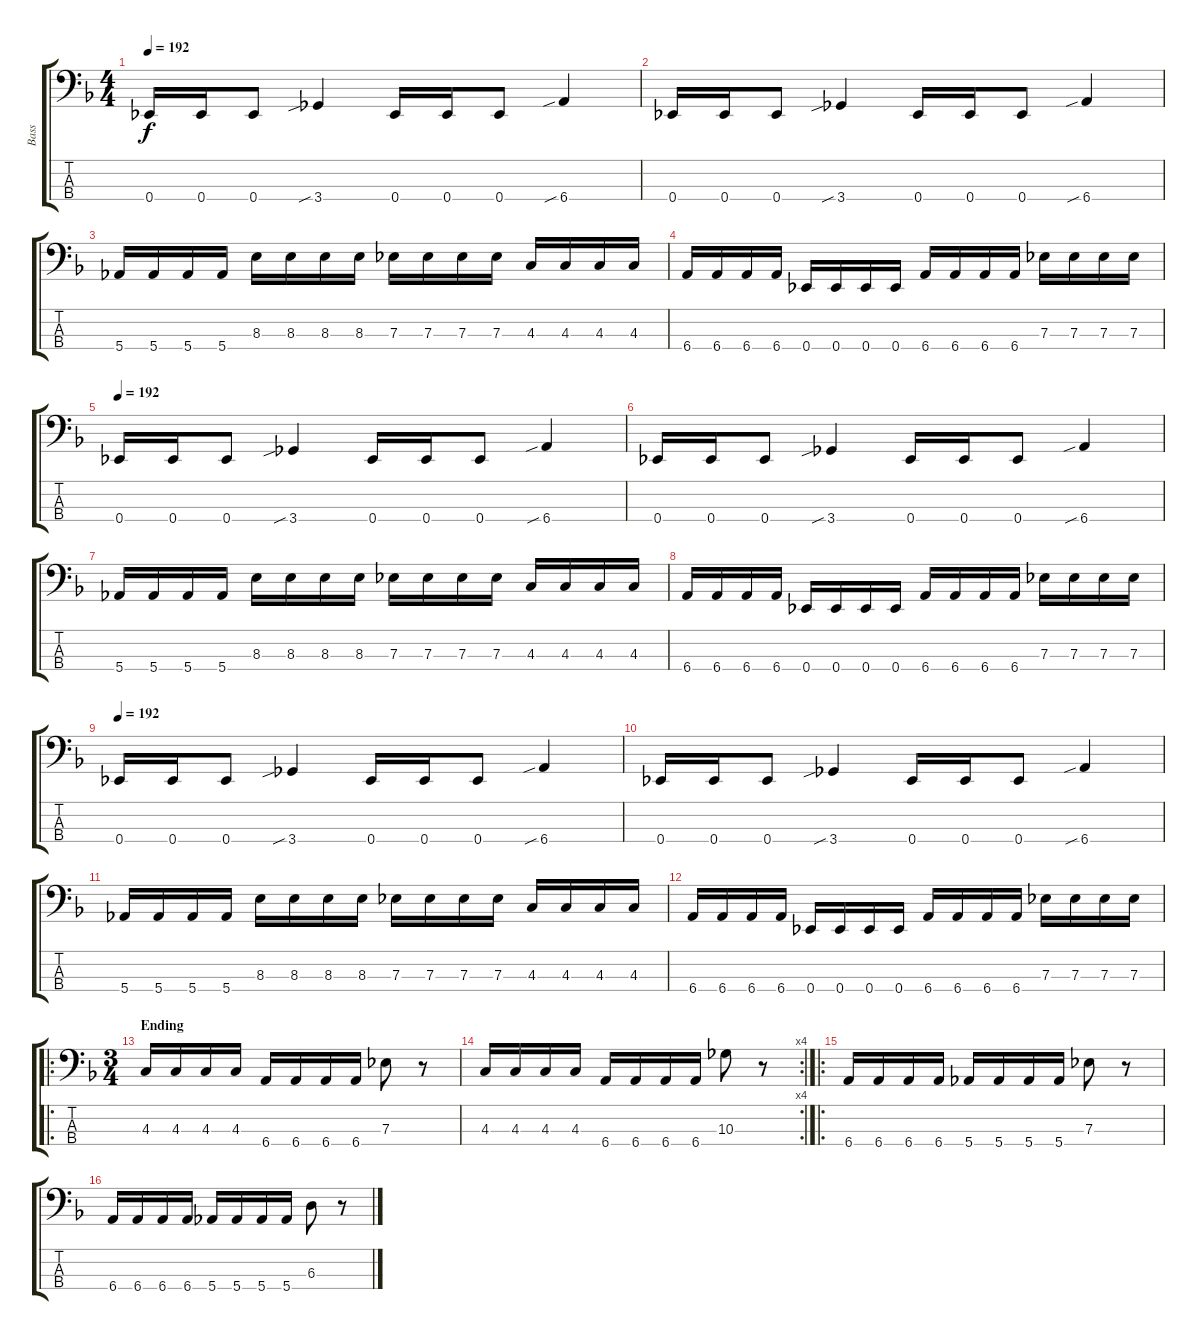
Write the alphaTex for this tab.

\track ("Bass" "Bass") {instrument electricbasspick}
\staff {score tabs}
\tuning (Gb2 Db2 Ab1 Eb1) {hide}
\ts (4 4)
\tempo 192
\clef f4
\ks f
0.4.16{dy f} 0.4.16 0.4.8 3.4{sib}.4 0.4.16 0.4.16 0.4.8 6.4{sib}.4 |
0.4.16 0.4.16 0.4.8 3.4{sib}.4 0.4.16 0.4.16 0.4.8 6.4{sib}.4 |
5.4.16 5.4.16 5.4.16 5.4.16 8.3.16 8.3.16 8.3.16 8.3.16 7.3.16 7.3.16 7.3.16 7.3.16 4.3.16 4.3.16 4.3.16 4.3.16 |
6.4.16 6.4.16 6.4.16 6.4.16 0.4.16 0.4.16 0.4.16 0.4.16 6.4.16 6.4.16 6.4.16 6.4.16 7.3.16 7.3.16 7.3.16 7.3.16 |
\tempo 192
0.4.16 0.4.16 0.4.8 3.4{sib}.4 0.4.16 0.4.16 0.4.8 6.4{sib}.4 |
0.4.16 0.4.16 0.4.8 3.4{sib}.4 0.4.16 0.4.16 0.4.8 6.4{sib}.4 |
5.4.16 5.4.16 5.4.16 5.4.16 8.3.16 8.3.16 8.3.16 8.3.16 7.3.16 7.3.16 7.3.16 7.3.16 4.3.16 4.3.16 4.3.16 4.3.16 |
6.4.16 6.4.16 6.4.16 6.4.16 0.4.16 0.4.16 0.4.16 0.4.16 6.4.16 6.4.16 6.4.16 6.4.16 7.3.16 7.3.16 7.3.16 7.3.16 |
\tempo 192
0.4.16 0.4.16 0.4.8 3.4{sib}.4 0.4.16 0.4.16 0.4.8 6.4{sib}.4 |
0.4.16 0.4.16 0.4.8 3.4{sib}.4 0.4.16 0.4.16 0.4.8 6.4{sib}.4 |
5.4.16 5.4.16 5.4.16 5.4.16 8.3.16 8.3.16 8.3.16 8.3.16 7.3.16 7.3.16 7.3.16 7.3.16 4.3.16 4.3.16 4.3.16 4.3.16 |
6.4.16 6.4.16 6.4.16 6.4.16 0.4.16 0.4.16 0.4.16 0.4.16 6.4.16 6.4.16 6.4.16 6.4.16 7.3.16 7.3.16 7.3.16 7.3.16 |
\ro
\ts (3 4)
\section ("" "Ending")
4.3.16 4.3.16 4.3.16 4.3.16 6.4.16 6.4.16 6.4.16 6.4.16 7.3.8 r.8 |
\rc 4
4.3.16 4.3.16 4.3.16 4.3.16 6.4.16 6.4.16 6.4.16 6.4.16 10.3.8 r.8 |
\ro
6.4.16 6.4.16 6.4.16 6.4.16 5.4.16 5.4.16 5.4.16 5.4.16 7.3.8 r.8 |
6.4.16 6.4.16 6.4.16 6.4.16 5.4.16 5.4.16 5.4.16 5.4.16 6.3.8 r.8
